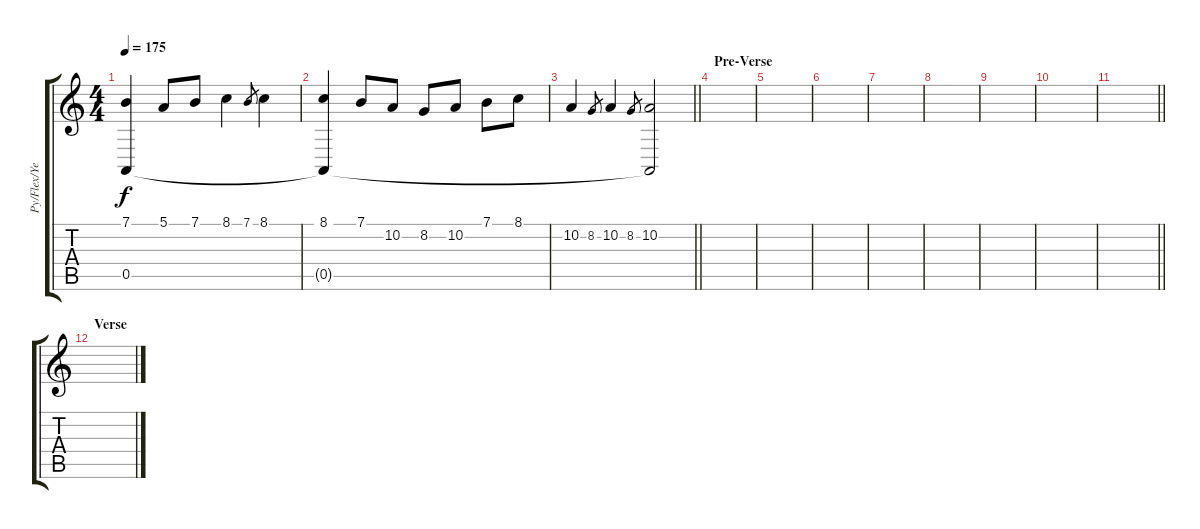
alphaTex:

\track ("Py/Flex/Yellow" "Py/Flex/Ye") {instrument bagpipe}
\staff {score tabs}
\tuning (E4 B3 G3 D3 A2 E2) {hide}
\ts (4 4)
\tempo 175
\clef g2
\ks c
(7.1 0.5{t}).4{dy f} 5.1.8 7.1.8 8.1.4 7.1.8{gr} 8.1.4 |
(8.1 0.5{t}).4 7.1.8 10.2.8 8.2.8 10.2.8 7.1.8 8.1.8 |
\barLineRight lightlight
10.2.4 8.2.8{gr} 10.2.4 8.2.8{gr} (10.2 0.5{t}).2 |
\section ("" "Pre-Verse")
|
|
|
|
|
|
|
\barLineRight lightlight
|
\section ("" "Verse")
